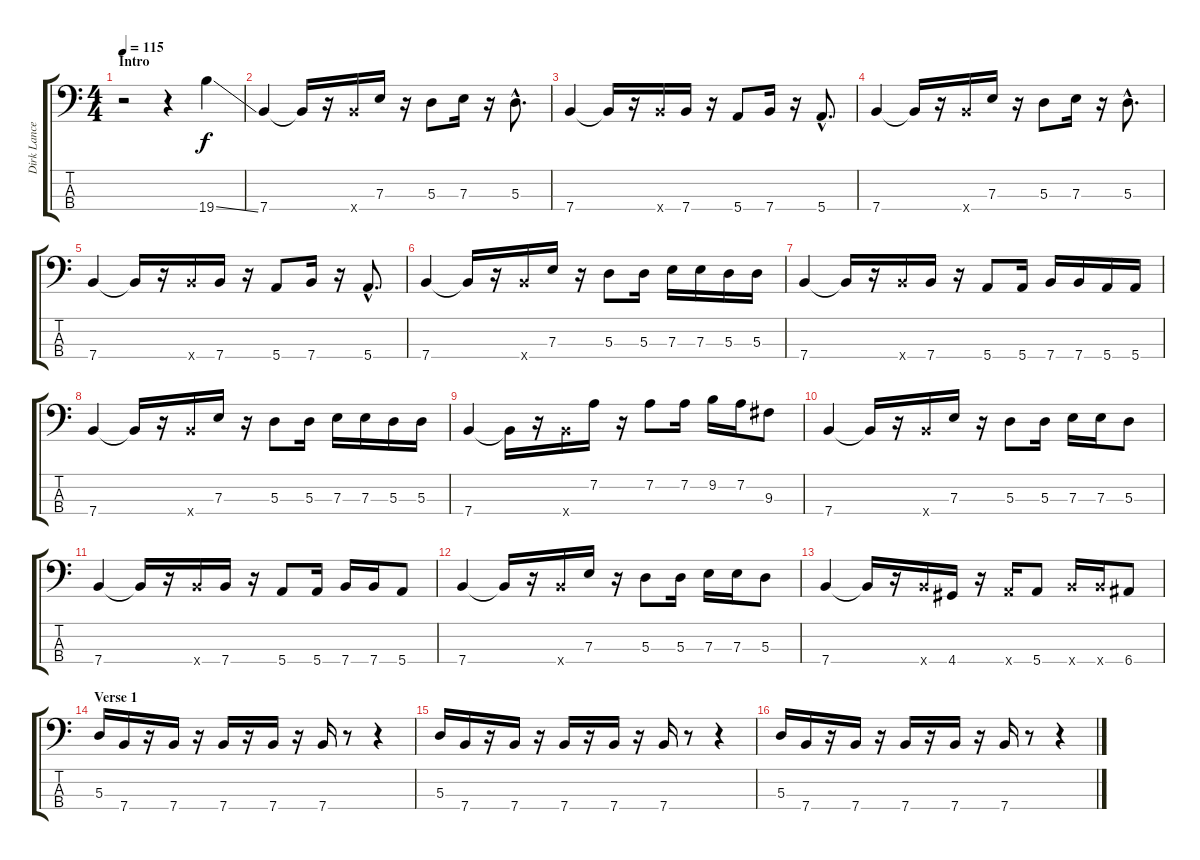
\track ("Dirk Lance - Bass" "Dirk Lance") {instrument electricbassfinger}
\staff {score tabs}
\tuning (G2 D2 A1 E1) {hide}
\ts (4 4)
\section ("" "Intro")
\tempo 115
\clef f4
\ks c
r.2{dy f instrument electricbassfinger} r.4 19.4{ss}.4 |
7.4.4 7.4{t}.16 r.16 7.4{x}.16 7.3.16 r.16 5.3.8 7.3.16 r.16 5.3{hac}.8{d} |
7.4.4 7.4{t}.16 r.16 7.4{x}.16 7.4.16 r.16 5.4.8 7.4.16 r.16 5.4{hac}.8{d} |
7.4.4 7.4{t}.16 r.16 7.4{x}.16 7.3.16 r.16 5.3.8 7.3.16 r.16 5.3{hac}.8{d} |
7.4.4 7.4{t}.16 r.16 7.4{x}.16 7.4.16 r.16 5.4.8 7.4.16 r.16 5.4{hac}.8{d} |
7.4.4 7.4{t}.16 r.16 7.4{x}.16 7.3.16 r.16 5.3.8 5.3.16 7.3.16 7.3.16 5.3.16 5.3.16 |
7.4.4 7.4{t}.16 r.16 7.4{x}.16 7.4.16 r.16 5.4.8 5.4.16 7.4.16 7.4.16 5.4.16 5.4.16 |
7.4.4 7.4{t}.16 r.16 7.4{x}.16 7.3.16 r.16 5.3.8 5.3.16 7.3.16 7.3.16 5.3.16 5.3.16 |
7.4.4 7.4{t}.16 r.16 7.4{x}.16 7.2.16 r.16 7.2.8 7.2.16 9.2.16 7.2.16 9.3.8 |
7.4.4 7.4{t}.16 r.16 7.4{x}.16 7.3.16 r.16 5.3.8 5.3.16 7.3.16 7.3.16 5.3.8 |
7.4.4 7.4{t}.16 r.16 7.4{x}.16 7.4.16 r.16 5.4.8 5.4.16 7.4.16 7.4.16 5.4.8 |
7.4.4 7.4{t}.16 r.16 7.4{x}.16 7.3.16 r.16 5.3.8 5.3.16 7.3.16 7.3.16 5.3.8 |
7.4.4 7.4{t}.16 r.16 7.4{x}.16 4.4.16 r.16 5.4{x}.16 5.4.8 7.4{x}.16 7.4{x}.16 6.4.8 |
\section ("" "Verse 1")
5.3.16 7.4.16 r.16 7.4.16 r.16 7.4.16 r.16 7.4.16 r.16 7.4.16 r.8 r.4 |
5.3.16 7.4.16 r.16 7.4.16 r.16 7.4.16 r.16 7.4.16 r.16 7.4.16 r.8 r.4 |
5.3.16 7.4.16 r.16 7.4.16 r.16 7.4.16 r.16 7.4.16 r.16 7.4.16 r.8 r.4
